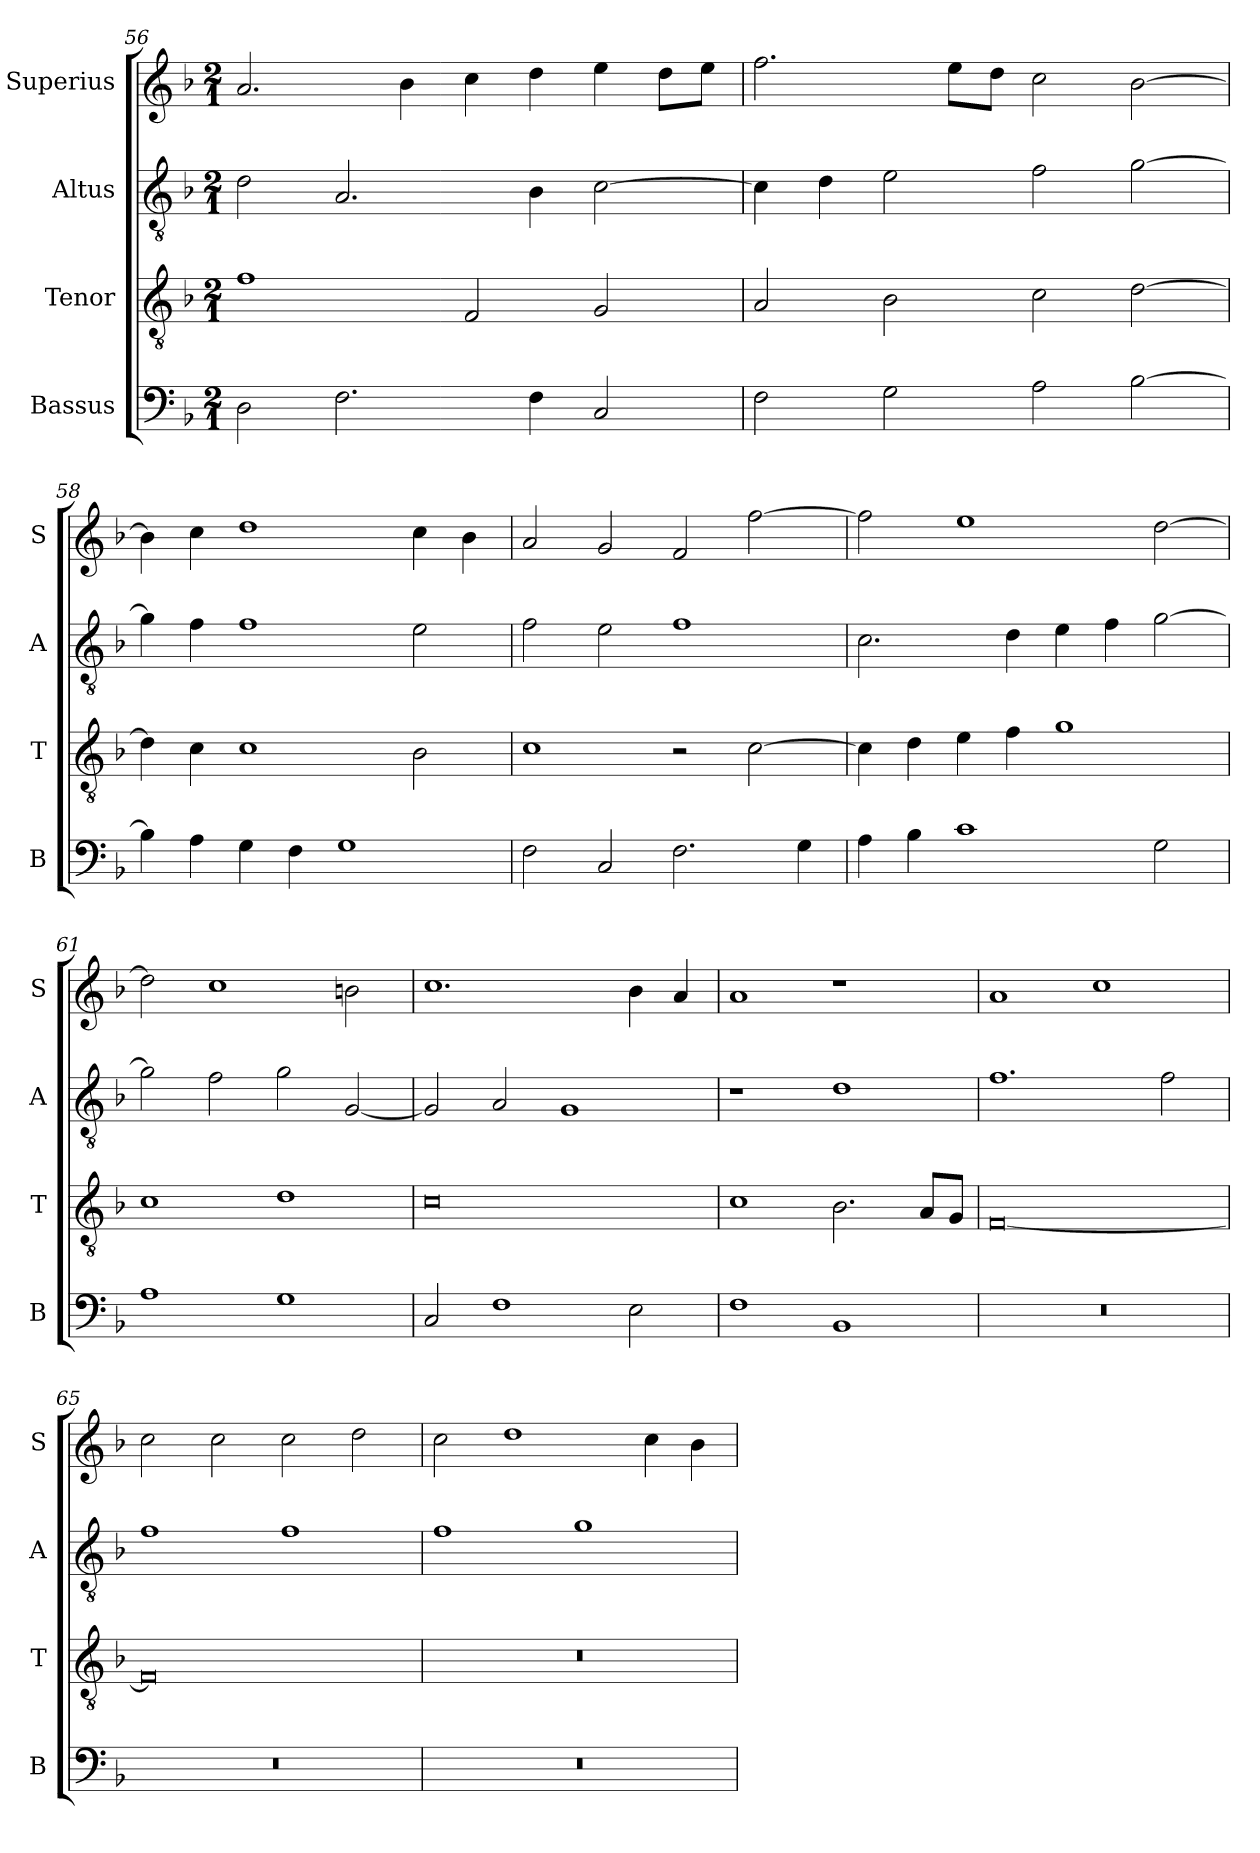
**kern	**kern	**kern	**kern
*part4	*part3	*part2	*part1
*staff4	*staff3	*staff2	*staff1
*I"Bassus	*I"Tenor	*I"Altus	*I"Superius
*I'B	*I'T	*I'A	*I'S
*clefF4	*clefGv2	*clefGv2	*clefG2
*k[b-]	*k[b-]	*k[b-]	*k[b-]
*M2/1	*M2/1	*M2/1	*M2/1
=56	=56	=56	=56
2D\	1f	2d\	2.a/
2.F\	.	2.A/	.
.	.	.	4b-\
.	2F/	.	4cc\
4F\	.	4B-\	4dd\
2C/	2G/	[2c\	4ee\
.	.	.	8dd\L
.	.	.	8ee\J
=57	=57	=57	=57
2F\	2A/	4c\]	2.ff\
.	.	4d\	.
2G\	2B-\	2e\	.
.	.	.	8ee\L
.	.	.	8dd\J
2A\	2c\	2f\	2cc\
[2B-\	[2d\	[2g\	[2b-\
=58	=58	=58	=58
4B-\]	4d\]	4g\]	4b-\]
4A\	4c\	4f\	4cc\
4G\	1c	1f	1dd
4F\	.	.	.
1G	.	.	.
.	2B-\	2e\	4cc\
.	.	.	4b-\
=59	=59	=59	=59
2F\	1c	2f\	2a/
2C/	.	2e\	2g/
2.F\	2r	1f	2f/
.	[2c\	.	[2ff\
4G\	.	.	.
=60	=60	=60	=60
4A\	4c\]	2.c\	2ff\]
4B-\	4d\	.	.
1c	4e\	.	1ee
.	4f\	4d\	.
.	1g	4e\	.
.	.	4f\	.
2G\	.	[2g\	[2dd\
=61	=61	=61	=61
1A	1c	2g\]	2dd\]
.	.	2f\	1cc
1G	1d	2g\	.
.	.	[2G/	2bn\
=62	=62	=62	=62
2C/	0c	2G/]	1.cc
1F	.	2A/	.
.	.	1G	.
2E\	.	.	4b-\
.	.	.	4a/
=63	=63	=63	=63
1F	1c	1r	1a
1BB-	2.B-\	1d	1r
.	8A/L	.	.
.	8G/J	.	.
=64	=64	=64	=64
0r	[0F	1.f	1a
.	.	.	1cc
.	.	2f\	.
=65	=65	=65	=65
0r	0F]	1f	2cc\
.	.	.	2cc\
.	.	1f	2cc\
.	.	.	2dd\
=66	=66	=66	=66
0r	0r	1f	2cc\
.	.	.	1dd
.	.	1g	.
.	.	.	4cc\
.	.	.	4b-\
=	=	=	=
*-	*-	*-	*-
